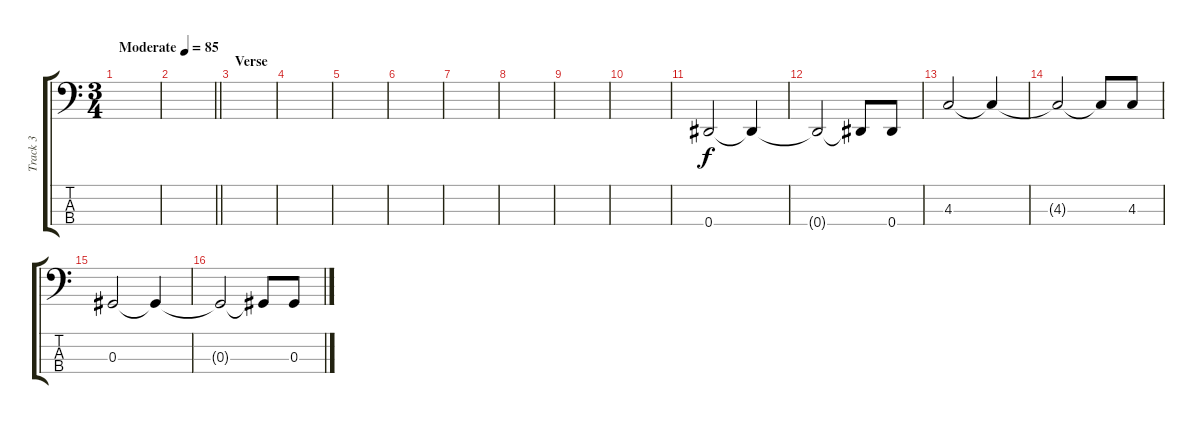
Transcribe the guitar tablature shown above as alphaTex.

\track ("Track 3" "Track 3") {instrument electricbasspick}
\staff {score tabs}
\tuning (Gb2 Db2 Ab1 Eb1) {hide}
\ts (3 4)
\tempo (85 "Moderate")
\clef f4
\ks c
|
\barLineRight lightlight
|
\section ("" "Verse")
|
|
|
|
|
|
|
|
0.4.2 0.4{t}.4 |
0.4{t}.2 0.4{t}.8 0.4.8 |
4.3.2 4.3{t}.4 |
4.3{t}.2 4.3{t}.8 4.3.8 |
0.3.2 0.3{t}.4 |
0.3{t}.2 0.3{t}.8 0.3.8
